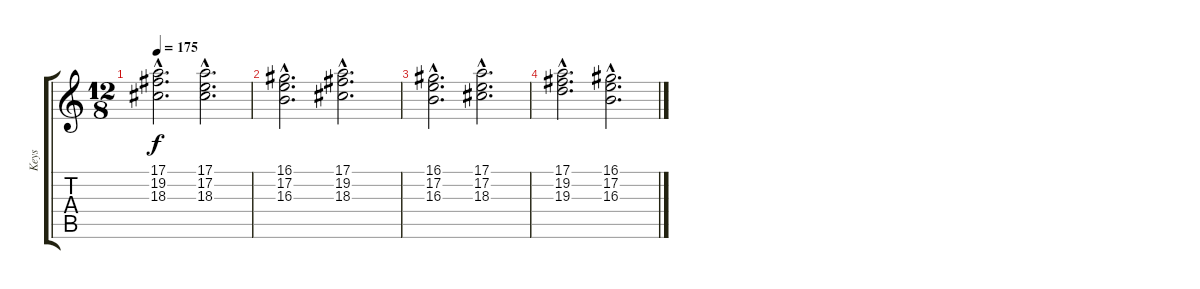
\track ("Keys" "Keys") {instrument synthstrings1}
\staff {score tabs}
\tuning (E4 B3 G3 D3 A2 E2) {hide}
\ts (12 8)
\tempo 175
\clef g2
\ks c
(17.1{hac} 19.2{hac} 18.3{hac}).2{d dy f} (17.1{hac} 17.2{hac} 18.3{hac}).2{d} |
(16.1{hac} 17.2{hac} 16.3{hac}).2{d} (17.1{hac} 19.2{hac} 18.3{hac}).2{d} |
(16.1{hac} 17.2{hac} 16.3{hac}).2{d} (17.1{hac} 17.2{hac} 18.3{hac}).2{d} |
(17.1{hac} 19.2{hac} 19.3{hac}).2{d} (16.1{hac} 17.2{hac} 16.3{hac}).2{d}
